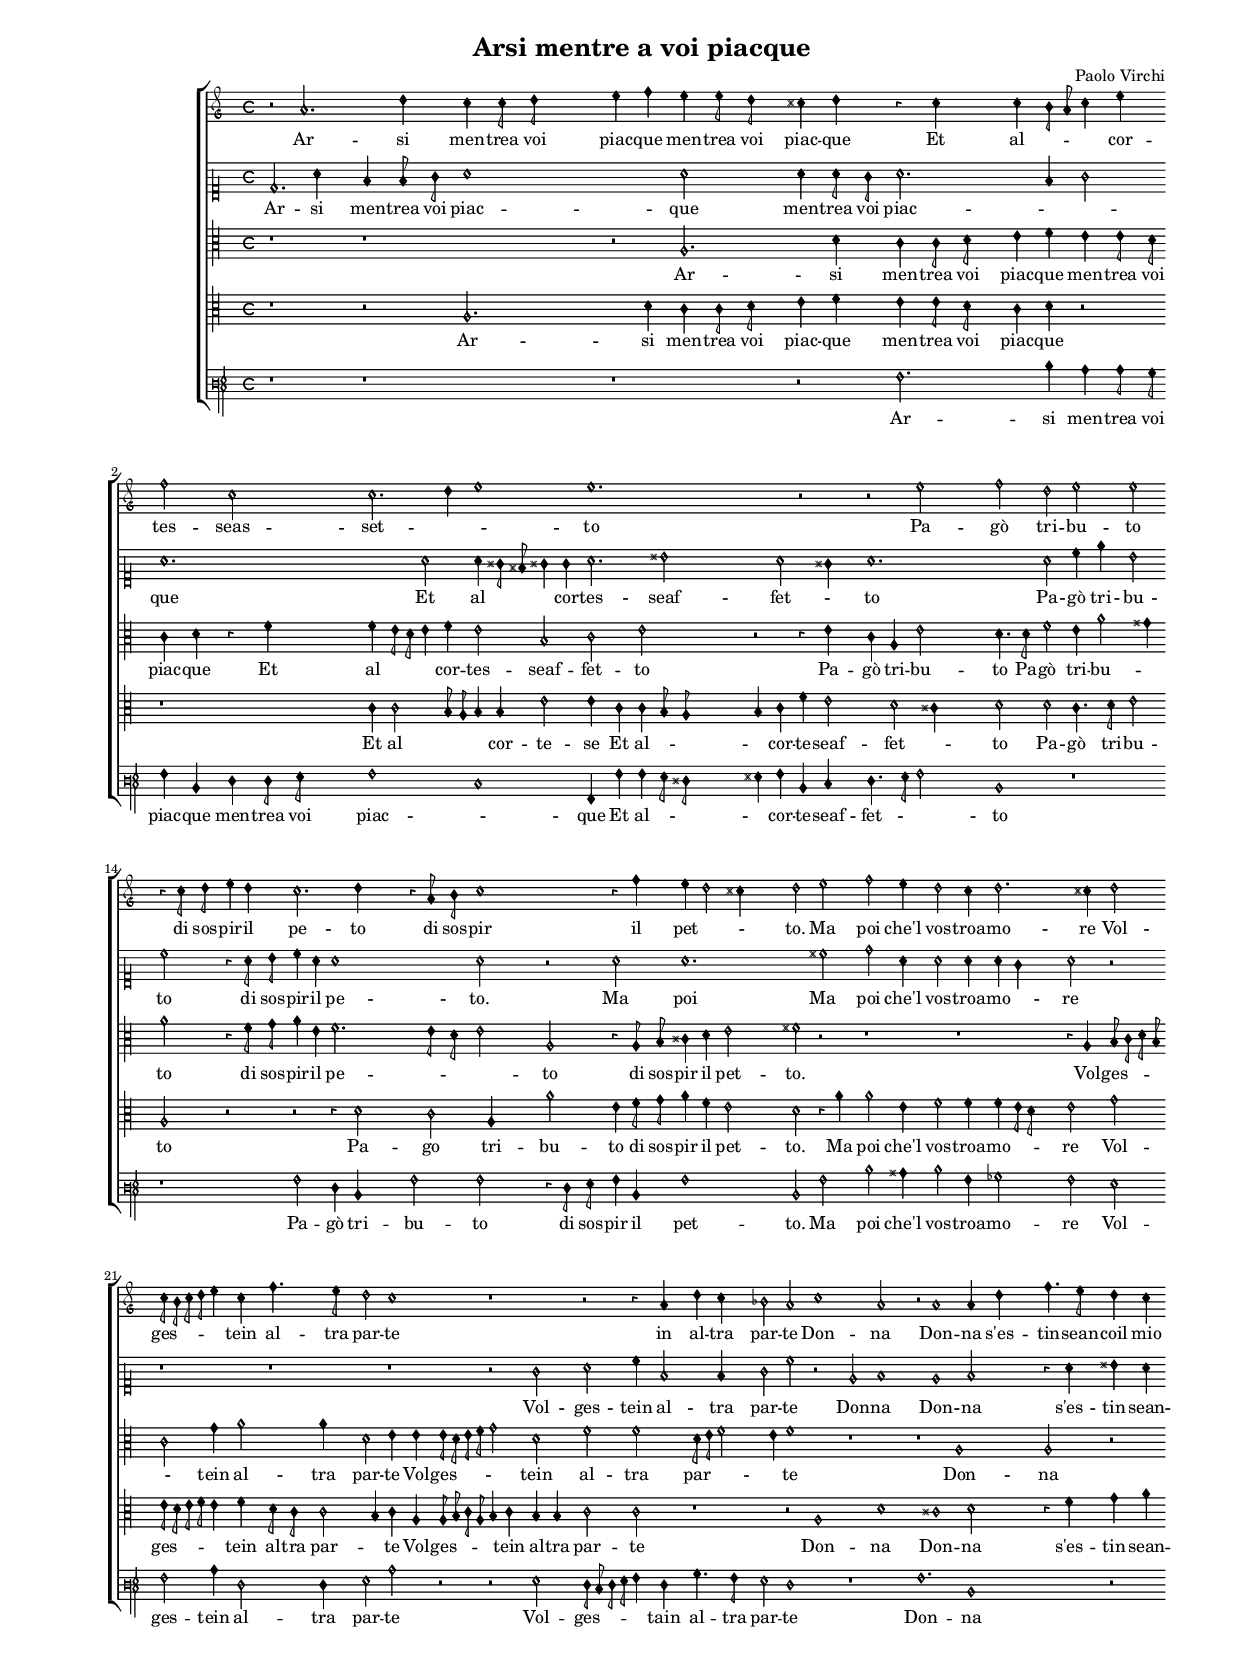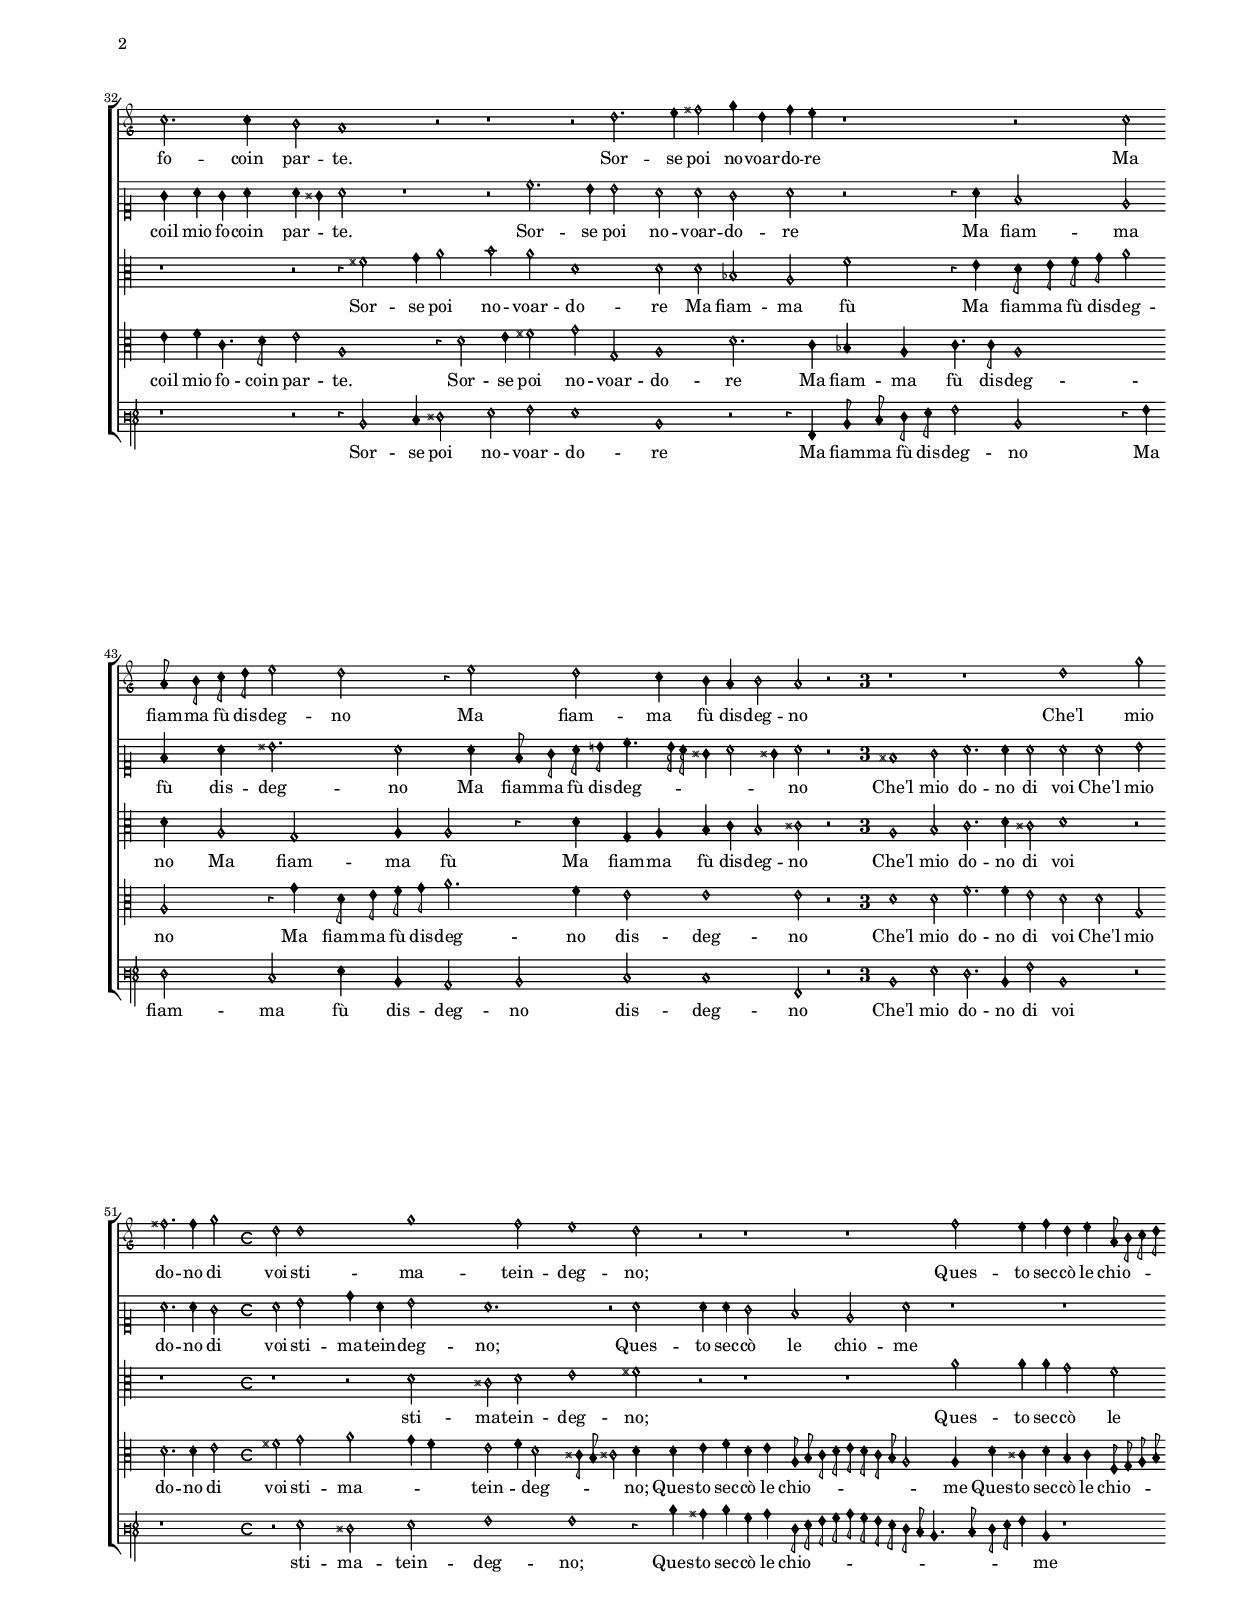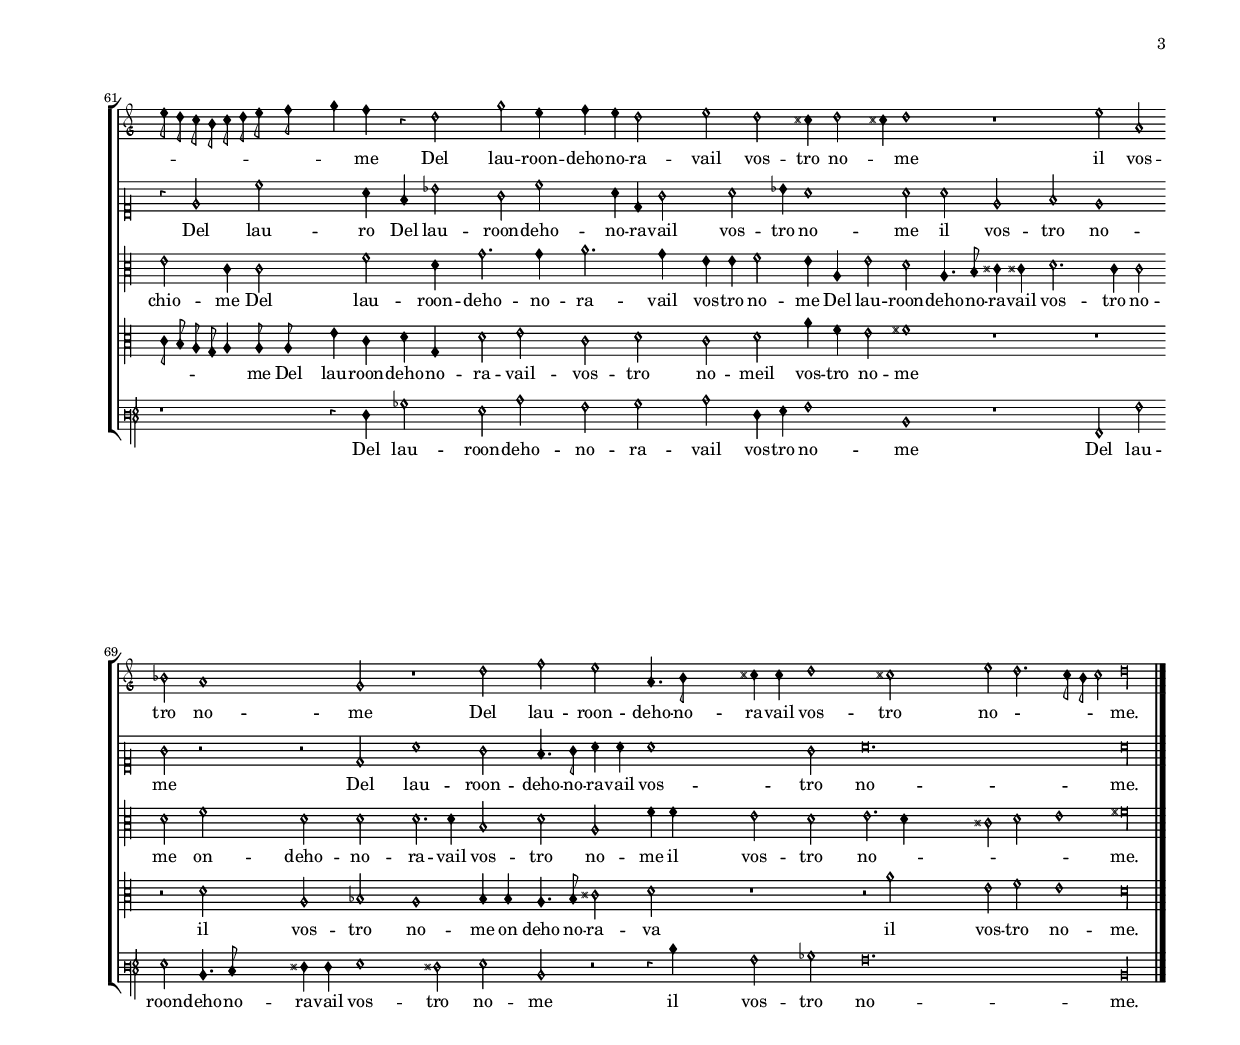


\version "2.12.0"








#(set-default-paper-size "a4")



\paper {
 top-system-spacing #'basic-distance = #10
  system-system-spacing #'basic-distance = #25
  last-bottom-spacing #'basic-distance = #10


  line-width    = 177.348\mm

  left-margin   = 19.9965\mm

  top-margin    = 12.656\mm

  bottom-margin = 12.656\mm

  %%indent = 0 \mm
 
  %%set to ##t if your score is less than one page:
 
  ragged-last-bottom = ##t

  ragged-bottom = ##f
 
  %% system-separator-markup = \slashSeparator 
  
}




\header {

    title = "Arsi mentre a voi piacque"

    composer = "Paolo Virchi"
    
}






AvoiceAA = \relative c'{

\set Score.defaultBarType = "empty"
 \override Staff.TimeSignature #'style = #'neomensural
\override Staff.Accidental #'glyph-name-alist = #alteration-mensural-glyph-name-alist
\override Stem #'flag-style = #'mensural
\override Stem #'thickness = #1.0
   \override Voice.NoteHead #'style = #'petrucci
\override Voice.Rest #'style = #'neomensural
\override Score.SpacingSpanner #'spacing-increment = #1.0 % tight spacing     
%% esto se usa para omitir el corchete   override Score.SystemStartBracket #'transparent = ##t
       \clef "petrucci-g"
   
    \key c \major 
    
 
    \time 4/4 
\autoBeamOff

\cadenzaOn
    r2 a'2.  
\cadenzaOff
      | % 1
 
\cadenzaOn
   s4 d c c8 d s2 
   \cadenzaOff
    | % 2
 
\cadenzaOn
   e4 f e e8 d  s4 
    \cadenzaOff
    | % 3

\cadenzaOn
    cis4 d r cis  s4 
    \cadenzaOff
   | % 4

    cis b8 a cis4 e      | % 5
 
\cadenzaOn
   f2 c s2 
  \cadenzaOff
        | % 6
 
\set Score.currentBarNumber = #7
   c2. d4      | % 7
 
   e1      | % 8
 
\cadenzaOn
   e1.  
    \cadenzaOff
  | % 9
 
\cadenzaOn
   s2 r  s4 
     \cadenzaOff
   | % 10
 
\cadenzaOn
   r2 e  s2 
   \cadenzaOff
    | % 11
  
  f d         | % 12
  
\set Score.currentBarNumber = #13
  e e      | % 13
 
   r4 c8 d e4 d      | % 14
  
\cadenzaOn
  c2. d4  s2 
   \cadenzaOff
    | % 15
 
\cadenzaOn
   r4 a8 b c1   
  \cadenzaOff
    | % 16
 
   s2 r4 f      | % 17
 
\cadenzaOn
   e d2 cis4  s2 
  \cadenzaOff
       | % 18

\set Score.currentBarNumber = #19
    d2 e      | % 19
 
\cadenzaOn
   f e4 d2  
   \cadenzaOff
   | % 20
 
\cadenzaOn
   s4 c d2. 
  \cadenzaOff
      | % 21
 
   s4 cis d2      | % 22
 
\cadenzaOn
   c8 b c d e4 c  s4 
   \cadenzaOff
    | % 23
  
  f4. e8 d2         | % 24
 
\set Score.currentBarNumber = #25
   c1      | % 25

    r1  | % 

\cadenzaOn
    r2 r4 a   s4 
   \cadenzaOff
    | % 27
 
   d c bes2      | % 28

\cadenzaOn
    a c1   
   \cadenzaOff
    | % 29
 
\cadenzaOn
   s2 a  s2 
  \cadenzaOff
        | % 30
  
\set Score.currentBarNumber = #31
\cadenzaOn
  r a1  
   \cadenzaOff
    | % 31
  
\cadenzaOn
  s2 a4 d  s2 
   \cadenzaOff
   | % 32
 
   f4. e8 d4 c      | % 33
 
   c2. c4      | % 34

\cadenzaOn
    b2 a1  
    \cadenzaOff
    | % 35
 
\cadenzaOn
   s2 r  s4 
   \cadenzaOff
        | % 36
 
\set Score.currentBarNumber = #37
\cadenzaOn
   r1 s4 
 \cadenzaOff
  | % 
  
\cadenzaOn
  r2 d2.  
   \cadenzaOff
     | % 38
 
   s4 e fis2      | % 39

    g4 d f e      | % 40

   r1  | % 

    r2 c         | % 42
 
\set Score.currentBarNumber = #43
\cadenzaOn
   a8 b c d e2  s4 
    \cadenzaOff
   | % 43
 
\cadenzaOn
   d2 r4 e2  
   \cadenzaOff
     | % 44
 
   s4 d2 c4      | % 45

    b a b2      | % 46
 
   a r      | % 47
 
\override Staff.TimeSignature #'style = #'single-digit
  \time 3/2
   r1 s2     | % 
\set Score.currentBarNumber = #49
   r1 s2 | % 49 

   d1 g2      | % 50
 
  fis2.  fis4 g2      | % 51
 
\cadenzaOn
 % Revert to default style:
  \revert Staff.TimeSignature #'style
\override Staff.TimeSignature #'style = #'neomensural
\time 4/4
   d2 d1   
  \cadenzaOff
    | % 52
  
\cadenzaOn
  s2 g1   
  \cadenzaOff
   | % 53

\cadenzaOn
    s2 f s2 
 \cadenzaOff
          | % 54
 
\set Score.currentBarNumber = #55
   e1      | % 55
  
  d2 r      | % 56
 
   r1  | %
\cadenzaOn
   r1 s8 
  \cadenzaOff
   | % 58
 
    f2 e4 f      | % 59
 
  d e a,8 b c d         | % 60
  
\set Score.currentBarNumber = #61
\cadenzaOn
  e d c b c d e f  s4 
   \cadenzaOff
   | % 61
  
\cadenzaOn
  g4 f r d2  
    \cadenzaOff
    | % 62

\cadenzaOn
    s4 g2 e4  s4 
    \cadenzaOff
   | % 63
 
\cadenzaOn
   f e d2 s4 
    \cadenzaOff
    | % 64

    e2 d      | % 65
 
   cis4 d2 cis!4         | % 66
 
\set Score.currentBarNumber = #67
   d1      | % 67
 
\cadenzaOn
   r1 s4 
  \cadenzaOff
    | % 
 
   e2 a,      | % 69
 
\cadenzaOn
   bes a1   
  \cadenzaOff
    | % 70
 
\cadenzaOn
   s2 g s2 
   \cadenzaOff
     | % 71
 
   r1     | % 

 \set Score.currentBarNumber = #73
   d'2 f      | % 73
 
\cadenzaOn
   e a,4. b8  s2 
   \cadenzaOff
     | % 74
 
\cadenzaOn
   cis4  cis d1  
    \cadenzaOff
    | % 75

\cadenzaOn
    s2 cis! s1 s1 
\cadenzaOff    | % 76

\cadenzaOn
   e2 d2.  
   \cadenzaOff  | % 77
 
   s4 cis8 b cis2     | % 78
 
   d\longa \bar "|." 
\override Staff.BarLine #'transparent = ##f

}% end of last bar in partorvoice

 






AvoiceBA = \relative c'{

    \override Staff.TimeSignature #'style = #'neomensural
\override Staff.Accidental #'glyph-name-alist = #alteration-mensural-glyph-name-alist
\override Stem #'flag-style = #'mensural
\override Stem #'thickness = #1.0
   \override Voice.NoteHead #'style = #'petrucci
\override Voice.Rest #'style = #'neomensural  
\override Score.SpacingSpanner #'spacing-increment = #1.0 % tight spacing     
  \clef "petrucci-c1"
    \key c \major 
    
 
    \time 4/4
\autoBeamOff

\cadenzaOn
 
    d2. a'4 s4 
\cadenzaOff
       | % 1
 
\cadenzaOn
   f f8 g a1   
 \cadenzaOff
     | % 2
 
\cadenzaOn
   s2 a  s4 
   \cadenzaOff
    | % 3
 
\cadenzaOn
   a4 a8 g a2.   
   \cadenzaOff
   | % 4
 
   s4 f g2      | % 5

\cadenzaOn
    a1.  
    \cadenzaOff
    | % 6
 
   s2 a      | % 7
 
   a4 gis8 fis gis!4  gis      | % 8
 
\cadenzaOn
   a2. bis2 s4   
  \cadenzaOff
    | % 9
 
\cadenzaOn
   s4 a2 gis4  s4 
   \cadenzaOff
    | % 10
 
\cadenzaOn
   a1.  
  \cadenzaOff
     | % 11
 
   s2 a      | % 12
  
  c4 e b2      | % 13
 
   c r4 a8 b      | % 14

\cadenzaOn
    c4 a a1  
   \cadenzaOff
    | % 15
 
\cadenzaOn
   s2 a  s2 
     \cadenzaOff
   | % 16
 
   r a      | % 17
 
\cadenzaOn
   a1. 
     \cadenzaOff
   | % 18
 
   s2 cis      | % 19
 
\cadenzaOn
   d a4 a2 
    \cadenzaOff
     | % 20
 
\cadenzaOn
   s4 a a g  s4 
   \cadenzaOff
    | % 21
 
   a2 r      | % 22
 
\cadenzaOn
   r1 s4 
  \cadenzaOff
    | % 
   r1 | % 24 
   r1 | % 25
    r2 g      | % 26
 
\cadenzaOn
   a c4 f,2  
    \cadenzaOff
    | % 27
   
 s4 f g2      | % 28
 
\cadenzaOn
   c r  s2 
     \cadenzaOff
    | % 29
 
\cadenzaOn
   e, f1   
   \cadenzaOff
   | % 30
 
\cadenzaOn
   s2 e1    
  \cadenzaOff
   | % 31
  
\cadenzaOn
  s2 f s2 
    \cadenzaOff
   | % 32
 
   r4 a bis a      | % 33
 
   g a g a      | % 34
 
\cadenzaOn
   a gis a2 s2 
    \cadenzaOff
    | % 35
 
\cadenzaOn
   r1 s4 
 \cadenzaOff
   | % 

\cadenzaOn
    r2 c2.   
  \cadenzaOff
    | % 37
 
\cadenzaOn
   s4 b b2  s4  
  \cadenzaOff
   | % 38
 
   a2 a      | % 39
 
   g a      | % 40
 
   r r4 a      | % 41
 
   f2 e      | % 42
 
\cadenzaOn
   f4 a bis2.  
  \cadenzaOff
    | % 43

\cadenzaOn
    s4 a2 a4  s4 
   \cadenzaOff
    | % 44
 
   f8 g a b c4. b16 a      | % 45
 
   gis4 a2 gis!4      | % 46
 
   a2 r      | % 47

\override Staff.TimeSignature #'style = #'single-digit
  \time 3/2
   fis1 g2       | % 48

   a2. a4 a2     | % 49
 
  a a b       | % 50
 
  a2. a4 g2        | % 51
 
\cadenzaOn
 % Revert to default style:
  \revert Staff.TimeSignature #'style
\override Staff.TimeSignature #'style = #'neomensural
\time 4/4
   a2 b s2 
 \cadenzaOff
       | % 52
 
\cadenzaOn
   d4 a b2  s2 
  \cadenzaOff
    | % 53
 
\cadenzaOn
   a1.  
   \cadenzaOff
    | % 54
 
   s2 r      | % 55
 
   a a4 a      | % 56
 
   g2 f      | % 57
 
\cadenzaOn
   e a  s8 
   \cadenzaOff
    | % 58
 
   r1  | % 
 
   r1 | % 60
\cadenzaOn
   r4 e2 c'2  
    \cadenzaOff
    | % 61

\cadenzaOn
    s4 a f bes2  
     \cadenzaOff
    | % 62

\cadenzaOn
    s4 g2 c2 
     \cadenzaOff
    | % 63

\cadenzaOn
    s4 a d, g2  
    \cadenzaOff
     | % 64
 
   s4 a2 bes!4      | % 65
 
   a1      | % 66
 
   a2 a      | % 67
 
\cadenzaOn
   e f  s4 
    \cadenzaOff
    | % 68
 
   e1      | % 69
  
\cadenzaOn
  g2 r  s2 
   \cadenzaOff
   | % 70
  
\cadenzaOn
  r d  s2 
   \cadenzaOff
    | % 71
 
   a'1      | % 72
 
   g2 f4. g8      | % 73

\cadenzaOn
    a4 a a1  
     \cadenzaOff
   | % 74
 
\cadenzaOn
   s2 g  s2 
  \cadenzaOff
    | % 75
 
 \cadenzaOn
   a\breve. 
\cadenzaOff   | % 76
 
 \cadenzaOn
   s1 s4  
\cadenzaOff   | % 77
  
  s1    | % 78
 
   a\longa  \bar "|." 
\override Staff.BarLine #'transparent = ##f
}% end of last bar in partorvoice

 






AvoiceCA = \relative c{

  \override Staff.TimeSignature #'style = #'neomensural
\override Staff.Accidental #'glyph-name-alist = #alteration-mensural-glyph-name-alist
\override Stem #'flag-style = #'mensural
\override Stem #'thickness = #1.0
   \override Voice.NoteHead #'style = #'petrucci
\override Voice.Rest #'style = #'neomensural
\override Score.SpacingSpanner #'spacing-increment = #1.0 % tight spacing     
    \clef "petrucci-c3"
  
   \key c \major 
    
 
    \time 4/4 
 
\autoBeamOff

\cadenzaOn
   r1 s4 
\cadenzaOff
   | % 
 
\cadenzaOn
   r1 s2 
\cadenzaOff
   | % 2
\cadenzaOn
   r2 a'2.  
 \cadenzaOff
    | % 3
  
 \cadenzaOn
 s4 d c c8 d  s4 
  \cadenzaOff
     | % 4
 
   e4 f e e8 d      | % 5
 
\cadenzaOn
   c4 d r f   s2 
 \cadenzaOff
   | % 6
 
   f4 e8 d e4 f      | % 7
 
   e2 b      | % 8
 
\cadenzaOn
   c e  s2 
   \cadenzaOff
    | % 9
 
\cadenzaOn
   r r4 e  s4  
   \cadenzaOff
    | % 10
 
\cadenzaOn
   c a e'2 s2 
    \cadenzaOff
   | % 11

    d4. d8 f2      | % 12
 
   e4 a2 gis4      | % 13
 
   a2 r4 f8 g      | % 14
 
\cadenzaOn
   a4 e f2. s4  
     \cadenzaOff
    | % 15
 
\cadenzaOn
   s4 e8 d e2  s2 
   \cadenzaOff
   | % 16
 
   a, r4 a8 b      | % 17
 
\cadenzaOn
   cis4 d e2  s2 
  \cadenzaOff
    | % 18
 
   fis r      | % 19
 
\cadenzaOn
   r1  s4 
 \cadenzaOff
   | % 
 
\cadenzaOn
   r1 s4 
\cadenzaOff
   | % 21
   r4 a, b8 c d b      | % 22

\cadenzaOn
    c2 g'4 a2 
   \cadenzaOff
   | % 23
 
   s4 a d,2      | % 24
 
   e4 e e8 d e f      | % 25
  
  g2 d      | % 26
 
\cadenzaOn
   f f s4 
     \cadenzaOff
   | % 27
  
  d8 e f2 e4      | % 28

\cadenzaOn
    f1  s2 
    \cadenzaOff
    | % 29
 
\cadenzaOn
   r1 s2 
   \cadenzaOff
   | % 
\cadenzaOn
   r1 s2 
 \cadenzaOff
  | % 31 
\cadenzaOn
    a,1  s2 
   \cadenzaOff
    | % 32
 
   a2 r      | % 33
 
   r1  | % 

\cadenzaOn
    r2 r4 fis'2 s4  
   \cadenzaOff
     | % 35
 
\cadenzaOn
   s4 g a2  s4 
   \cadenzaOff
     | % 36
 
\cadenzaOn
   b2 a  s4 
    \cadenzaOff
   | % 37
 
\cadenzaOn
   d,1   s4 
   \cadenzaOff
   | % 38
 
   d2 d      | % 39
 
   bes a      | % 40
 
   f' r4 e      | % 41

    d8 e f g a2      | % 42

\cadenzaOn
    d,4 a2 g2 
    \cadenzaOff
    | % 43

\cadenzaOn
    s4 a a2  s4 
    \cadenzaOff
    | % 44
 
   r4 d g, a      | % 45
  
  b c b2      | % 46
 
   cis r      | % 47
  
\override Staff.TimeSignature #'style = #'single-digit
  \time 3/2
 a1 b2      | % 48

   c2. d4 cis2      | % 49
  
  d1 r2      | % 50
 
   r1 s2  | % 
\cadenzaOn
 % Revert to default style:
  \revert Staff.TimeSignature #'style
\override Staff.TimeSignature #'style = #'neomensural
\time 4/4
   r1 s2 
  \cadenzaOff
   | % 52
\cadenzaOn
   r2 d   s2 
    \cadenzaOff
   | % 53
  
\cadenzaOn
  cis d  s2 
    \cadenzaOff
    | % 54
  
  e1      | % 55
 
  fis2 r      | % 56
  
  r1  | % 

\cadenzaOn
  r1 s8 
  \cadenzaOff
   | % 58 
   a2 a4 a      | % 59
  
  g2 f      | % 60
 
\cadenzaOn
   e c4 c2  
  \cadenzaOff
    | % 61
 
\cadenzaOn
   s4 f2 d4  s4 
   \cadenzaOff
    | % 62
 
\cadenzaOn
   g2. g4  s4 
   \cadenzaOff
    | % 63
 
\cadenzaOn
   a2. g4  s4 
    \cadenzaOff
    | % 64
 
   e e f2      | % 65
 
   e4 a, e'2      | % 66
 
   d a4. b8      | % 67
 
\cadenzaOn
   cis4 cis! d2.  
    \cadenzaOff
    | % 68
 
   s4  cis cis2      | % 69
 
\cadenzaOn
   d f   s2 
   \cadenzaOff
    | % 70
 
\cadenzaOn
   d d  s2 
   \cadenzaOff
    | % 71
 
   d2. d4      | % 72
 
   b2 d      | % 73
 
\cadenzaOn
   a f'4 f  s2 
   \cadenzaOff
    | % 74
 
\cadenzaOn
   e2 d   s2 
   \cadenzaOff
    | % 75

\cadenzaOn
    e2. d4   s1  s1  
 \cadenzaOff   | % 76

\cadenzaOn
   cis2 d s4  
   \cadenzaOff| % 77
 
   e1     | % 78
 
   fis\longa  \bar "|." 
\override Staff.BarLine #'transparent = ##f
}% end of last bar in partorvoice

 






AvoiceDA = \relative c{

  \override Staff.TimeSignature #'style = #'neomensural
\override Staff.Accidental #'glyph-name-alist = #alteration-mensural-glyph-name-alist
\override Stem #'flag-style = #'mensural
\override Stem #'thickness = #1.0
   \override Voice.NoteHead #'style = #'petrucci
\override Voice.Rest #'style = #'neomensural
\override Score.SpacingSpanner #'spacing-increment = #1.0 % tight spacing     
    \clef "petrucci-c3"

    \key c \major 
    
 
    \time 4/4 
\autoBeamOff

\cadenzaOn
    r1 s4 
\cadenzaOff
   | % 

\cadenzaOn
    r2 a'2. s4  
  \cadenzaOff
    | % 2

 \cadenzaOn
   s4 d c c8 d s4 
   \cadenzaOff
     | % 3

\cadenzaOn
    e4 f e e8 d   s4 
  \cadenzaOff
    | % 4
  
  c4 d r2      | % 5
  
\cadenzaOn
  r1 s2 
  \cadenzaOff
   | % 
 
   c4 c2 b8 a      | % 7
 
   b4 b e2      | % 8
 
\cadenzaOn
   e4 c c b8 a  s2 
    \cadenzaOff
   | % 9
 
\cadenzaOn
   b4 c f e2  
   \cadenzaOff
    | % 10
 
\cadenzaOn
   s4 d2 cis4   s2 
  \cadenzaOff
   | % 11
 
   d2 d      | % 12
 
   c4. d8 e2      | % 13
 
   a, r      | % 14
 
\cadenzaOn
   r r4 d2 s4  
   \cadenzaOff
   | % 15
 
\cadenzaOn
   s4 c2 a4  s2 
   \cadenzaOff
   | % 16
  
  a'2 e4 f8 g      | % 17
 
\cadenzaOn
   a4 f e2  s2 
   \cadenzaOff
    | % 18
 
   d r4 a'      | % 19
 
\cadenzaOn
   a2 e4 f2  
   \cadenzaOff
     | % 20
 
\cadenzaOn
   s4 f f e8 d  s4 
    \cadenzaOff
    | % 21
 
   e2 g      | % 22
  
\cadenzaOn
  e8 d e f e4 f   s4 
    \cadenzaOff
    | % 23

    d8 c c2 b4      | % 24
 
   c a a8 b c a      | % 25
 
   b4 c b b      | % 26
 
\cadenzaOn
   c2 c  s4 
   \cadenzaOff
    | % 27
 
   r1  | % 
 
\cadenzaOn
   r2 a1  
   \cadenzaOff
     | % 29
 
\cadenzaOn
   s2 d1  
   \cadenzaOff
   | % 30
 
\cadenzaOn
   s2 cis1 
     \cadenzaOff
   | % 31
 
\cadenzaOn
   s2 d s2 
   \cadenzaOff
     | % 32

    r4 f g a      | % 33
 
   e f c4. d8      | % 34
 
\cadenzaOn
   e2 a,1  
   \cadenzaOff
    | % 35
 
\cadenzaOn
   s2 r4 d2   
  \cadenzaOff
    | % 36
 
\cadenzaOn
   s4 e fis2   s4  
   \cadenzaOff
    | % 37
 
\cadenzaOn
   g2 g, s4 
   \cadenzaOff
     | % 38
 
   a1      | % 39
 
   d2. c4      | % 40
  
  bes a c4. c8      | % 41
 
   a1      | % 42
 
\cadenzaOn
   a2 r4 g' s4 
    \cadenzaOff
     | % 43

\cadenzaOn
    d8 e f g a2.  
  \cadenzaOff
     | % 44
 
   s4 f e2      | % 45
 
   e1      | % 46

    e2 r      | % 47
 
\override Staff.TimeSignature #'style = #'single-digit
  \time 3/2
 d1 d2       | % 48

   f2. f4 e2      | % 49
 
  d d g,     | % 50
 
  d'2. d4 e2       | % 51

\cadenzaOn
 % Revert to default style:
  \revert Staff.TimeSignature #'style
\override Staff.TimeSignature #'style = #'neomensural
\time 4/4
    fis2 g  s2 
  \cadenzaOff
    | % 52
  
\cadenzaOn
  a g4 fis   s2 
  \cadenzaOff
   | % 53
  
\cadenzaOn
  e2 fis4 d2 s4  
  \cadenzaOff
     | % 54
  
  s4 cis8 b cis!2      | % 55
 
   d4 d e f      | % 56
 
   d e a,8 b c d      | % 57
 
\cadenzaOn
   e d c b a2 s8 
   \cadenzaOff
    | % 58
 
   a4 d cis d      | % 59
 
   b c f,8 g a b      | % 60
 
\cadenzaOn
   c b a g a4 a8 a  s4 
     \cadenzaOff
   | % 61
 
\cadenzaOn
   e'4 c d g, s4 
       \cadenzaOff
   | % 62
 
\cadenzaOn
   d'2 e  s4  
   \cadenzaOff
  | % 63
  
\cadenzaOn
  c2 d   s4  
  \cadenzaOff
  | % 64
 
   c2 d      | % 65
  
  a'4 f e2      | % 66
  
  fis1      | % 67
 
\cadenzaOn
   r1 s4 
 \cadenzaOff
  | % 
   r1 | % 69
\cadenzaOn
    r2 d  s2 
   \cadenzaOff
  | % 70
 
\cadenzaOn
   a bes   s2 
    \cadenzaOff
  | % 71
 
   a1      | % 72
 
   b4 b a4. b8      | % 73
\cadenzaOn
    cis2 d  s2 
    \cadenzaOff
    | % 74
 
\cadenzaOn
   r1  s2 
 \cadenzaOff
   | % 

\cadenzaOn
    r2 a'  s1 s1  
   \cadenzaOff | % 76

\cadenzaOn
   e2 f   s4  
 \cadenzaOff  | % 77
 
   e1     | % 78
 
   d\longa  \bar "|." 
\override Staff.BarLine #'transparent = ##f
}% end of last bar in partorvoice

 






AvoiceEA = \relative c{

      \override Staff.TimeSignature #'style = #'neomensural
\override Staff.Accidental #'glyph-name-alist = #alteration-mensural-glyph-name-alist
\override Stem #'flag-style = #'mensural
\override Stem #'thickness = #1.0
   \override Voice.NoteHead #'style = #'petrucci
\override Voice.Rest #'style = #'neomensural
\override Score.SpacingSpanner #'spacing-increment = #1.0 % tight spacing 
      \clef "petrucci-f3" 
    \key c \major 
    
 
    \time 4/4 
\autoBeamOff


\cadenzaOn
    r1 s4 
\cadenzaOff
   | % 

\cadenzaOn
    r1 s2 
\cadenzaOff
  | % 2 
\cadenzaOn
    r1 s4 
\cadenzaOff
  | % 3
\cadenzaOn
    r2 a'2.  
  \cadenzaOff
   | % 4
  
  s4 d c c8 b      | % 5
  
\cadenzaOn
  a4 d, f f8 g  s2 
   \cadenzaOff
   | % 6

      a1  | % 7 
 e      | % 8
  
\cadenzaOn
  a,4 a' a g8 fis  s2 
    \cadenzaOff
    | % 9
 
\cadenzaOn
   gis4 a d, e s4 
     \cadenzaOff
    | % 10
 
\cadenzaOn
   fis4. gis8 a2  s2 
     \cadenzaOff
     | % 11
  
  d,1      | % 12
  
  r1  | % 

  r1 | % 14 
\cadenzaOn
   a'2 f4 d  s2 
   \cadenzaOff
    | % 15
 
\cadenzaOn
   a'2 a   s2 
   \cadenzaOff
    | % 16
 
   r4 f8 g a4 d,      | % 17
 
\cadenzaOn
   a'1  s2 
  \cadenzaOff
    | % 18
  
  d,2 a'      | % 19
  
\cadenzaOn
  d cis4 d2  
  \cadenzaOff
     | % 20
 
\cadenzaOn
   s4 a bes2  s4 
  \cadenzaOff
    | % 21
 
   a2 g      | % 22
  
\cadenzaOn
  a c4 f,2  
   \cadenzaOff
      | % 23

    s4 f g2      | % 24
 
   c r      | % 25
 
   r g      | % 26
 
\cadenzaOn
   f8 e f g a4 f s4 
   \cadenzaOff
      | % 27

    b4. a8 g2      | % 28

\cadenzaOn
    f1  s2 
    \cadenzaOff
    | % 29
 
\cadenzaOn
   r1 s2 
  \cadenzaOff
   | % 

\cadenzaOn
    a1.   
 \cadenzaOff
    | % 31
 
\cadenzaOn
   s2 d,1   
 \cadenzaOff
      | % 32
  
  s2 r      | % 33
 
   r1  | % 
  
\cadenzaOn
  r2 r4 d2 s4  
   \cadenzaOff
     | % 35
 
\cadenzaOn
   s4 e fis2  s4 
   \cadenzaOff
     | % 36
 
\cadenzaOn
   g2 a  s4 
   \cadenzaOff
     | % 37
 
\cadenzaOn
   g1   s4 
    \cadenzaOff
  | % 38
  
  d1      | % 39
 
   r2 r4 a      | % 40
 
   d8 e f g a2      | % 41
 
   d, r4 a'      | % 42
 
\cadenzaOn
   f2 e   s4 
    \cadenzaOff
  | % 43
 
\cadenzaOn
   g4 d c2   s4 
  \cadenzaOff
   | % 44
 
   d2 e      | % 45
 
   e1      | % 46
  
  a,2 r      | % 47
 
\override Staff.TimeSignature #'style = #'single-digit
  \time 3/2
   d1 g2      | % 48
 
  f2. d4 a'2       | % 49
 
  d,1 r2      | % 50
 
   r1 s2 | % 

\cadenzaOn
 % Revert to default style:
  \revert Staff.TimeSignature #'style
\override Staff.TimeSignature #'style = #'neomensural
\time 4/4
    r2 g  s2 
   \cadenzaOff
   | % 52
 
\cadenzaOn
   fis g   s2 
   \cadenzaOff
    | % 53
 
\cadenzaOn
   a1   s2  
  \cadenzaOff
    | % 54
  
  a1      | % 55
  
  r4 d cis d      | % 56
 
   b c f,8 g a b      | % 57
  
\cadenzaOn
  c b a g f e d4.   
  \cadenzaOff
    | % 58
 
   s8 e f g a4 d,      | % 59
 
   r1  | % 

\cadenzaOn
   r1 s4 
 \cadenzaOff
  | % 61
\cadenzaOn
    r4 f bes2  s4 
   \cadenzaOff
  | % 62
 
\cadenzaOn
   g2 c  s4  
   \cadenzaOff
  | % 63
 
\cadenzaOn
   a2 bes  s4  
   \cadenzaOff
  | % 64
 
   c2 f,4 g      | % 65
 
   a1      | % 66
 
   d,      | % 67
  
\cadenzaOn
  r1 s4 
 \cadenzaOff
  | % 
 
   a2 a'      | % 69
 
\cadenzaOn
   g d4. e8   s2 
  \cadenzaOff
   | % 70
 
\cadenzaOn
   fis4  fis g1  
\cadenzaOff
     | % 71

    s2 fis!      | % 72
 
   g d      | % 73
 
\cadenzaOn
   r r4 d'   s2 
 \cadenzaOff
   | % 74
  
\cadenzaOn
  a2 bes  s2 
  \cadenzaOff
     | % 75
 
 \cadenzaOn
   a\breve.   
   \cadenzaOff| % 76
 
 \cadenzaOn
   s1 s4  
   \cadenzaOff  | % 77
  
  s1    | % 78
 
   d,\longa  \bar "|." 
\override Staff.BarLine #'transparent = ##f
}% end of last bar in partorvoice






      ApartAverseA = \lyricmode { 

\set stanza = \skip4 Ar -- si men -- trea voi piac --
  que men -- trea voi piac -- que Et al -- \skip4 \skip4 \skip4 cor -- tes --
  seas -- set -- \skip4 \skip4  to     Pa --  gò  tri -- bu -- to di sos --
  pir -- il pe -- to di sos --  pir     il pet -- \skip4 \skip4 to. Ma poi
   che'l  vos -- troa -- mo -- re Vol -- ges -- \skip4 \skip4 \skip4 \skip4 tein al -- tra
  par -- te in al -- tra par -- te Don -- na Don -- na  s'es  -- tin
  -- sean -- coil mio fo -- coin par --  te.     Sor -- se poi no --
  voar -- do -- re Ma fiam -- ma  fù  dis -- deg -- no  Ma     fiam -- ma  fù  dis
  -- deg -- no  Che'l  mio do -- no di voi -- sti -- ma -- tein -- deg
  -- no; Ques -- to sec --  cò  le chio -- \skip4 \skip4 \skip4 \skip4 \skip4 \skip4 \skip4 \skip4 \skip4 \skip4 \skip4 \skip4 me  Del
        lau -- roon -- deho -- no -- ra -- vail vos -- tro no -- \skip4
  me il vos -- tro no -- me Del lau -- roon -- deho -- no -- ra --
  vail vos -- tro no -- \skip4 \skip4 \skip4 \skip4  me. 
}
      


ApartBverseA = \lyricmode { 
\set stanza = \skip4 Ar -- si men -- trea voi piac --
  que men -- trea voi piac -- \skip4 \skip4  que     Et  al     \skip4 \skip4 \skip4 
  cor -- tes -- seaf -- fet -- \skip4  to     Pa --  gò  tri -- bu
  -- to di sos -- pir -- il pe -- to. Ma  poi     Ma poi  che'l  vos -- troa
  -- mo -- \skip4 re Vol -- ges -- tein al -- tra par -- te Don --  na
        Don -- na  s'es  -- tin -- sean -- coil mio fo -- coin par --
  \skip4 te. Sor -- se poi no -- voar -- do -- re Ma fiam -- ma  fù 
  dis -- deg -- no Ma fiam -- ma  fù  dis -- deg -- \skip4 \skip4 \skip4 \skip4 \skip4 no
   Che'l  mio do -- no di voi  Che'l  mio do -- no di voi -- sti -- ma
  -- tein -- deg --  no;     Ques -- to sec --  cò  le chio -- me Del
  lau -- ro Del lau -- roon -- deho -- no -- ra --  vail     vos --
  tro no -- me il vos -- tro no -- me Del lau -- roon -- deho -- no --
  ra -- vail vos -- tro no --  me. 
}
      


ApartCverseA = \lyricmode { 
\set stanza = \skip4 Ar -- si men -- trea voi piac --
  que men -- trea voi piac -- que Et  al     \skip4 \skip4 \skip4  cor -- tes -- seaf
  -- fet -- to Pa --  gò  tri -- bu -- to Pa --  gò  tri -- bu --
  \skip4 to di sos -- pir -- il pe -- \skip4 \skip4 \skip4 to di sos -- pir il pet -- to.
  Vol -- ges -- \skip4 \skip4 \skip4 \skip4 tein al -- tra par -- te Vol -- ges -- \skip4 \skip4 \skip4 \skip4 
  tein al -- tra par -- \skip4 \skip4 \skip4 te Don -- na Sor -- se poi no --
  voar -- do -- re Ma fiam -- ma  fù  Ma fiam -- ma  fù  dis -- deg -- no Ma fiam --
  ma  fù  Ma fiam -- ma  fù  dis -- deg -- no  Che'l  mio do -- no di
  voi sti -- ma -- tein -- deg -- no; Ques -- to sec --  cò  le chio --
  me  Del     lau -- roon -- deho -- no -- ra -- vail vos -- tro no
  -- me Del lau -- roon -- deho -- no -- ra -- vail vos -- tro no --
  me on -- deho -- no -- ra -- vail vos -- tro no -- me il vos -- tro
  no -- \skip4 \skip4 \skip4 \skip4  me. 
}
      


ApartDverseA = \lyricmode { 
\set stanza = \skip4 Ar -- si men -- trea voi piac --
  que men -- trea voi piac -- que Et  al     \skip4 \skip4 \skip4 cor -- te -- se Et
  al -- \skip4 \skip4 \skip4 cor -- te -- seaf -- fet -- \skip4 to Pa --  gò 
  tri -- bu -- to Pa -- go tri -- bu -- to di sos -- pir il pet -- to. Ma poi
   che'l  vos -- troa -- mo -- \skip4 \skip4 re Vol -- ges -- \skip4 \skip4 \skip4 \skip4  tein al
  -- tra par -- \skip4 te Vol -- ges -- \skip4 \skip4 \skip4 \skip4  tein al -- tra par -- te
  Don --  na     Don -- na  s'es  -- tin -- sean -- coil mio fo --
  coin par --  te.     Sor -- se poi no -- voar -- do -- re Ma fiam --
  ma  fù  dis -- deg -- no Ma fiam -- ma  fù  dis -- deg -- no dis -- deg -- no
   Che'l  mio do -- no di voi  Che'l  mio do -- no di voi -- sti -- ma
  -- \skip4 \skip4 tein -- \skip4 deg -- \skip4 \skip4 \skip4  no; Ques -- to
  sec --  cò  le chio -- \skip4 \skip4 \skip4 \skip4 \skip4 \skip4 \skip4 \skip4  me Ques -- to sec --  cò  le
  chio -- \skip4 \skip4 \skip4 \skip4 \skip4 \skip4 \skip4 \skip4 me Del lau -- roon -- deho -- no -- ra -- vail --
  vos -- tro no -- meil vos -- tro no -- me il vos -- tro no -- me on
  deho no -- ra -- va il vos -- tro no --  me. 
}
      


ApartEverseA = \lyricmode { 
\set stanza = \skip4 Ar -- si men -- trea voi piac --
  que men -- trea voi piac -- \skip4 que Et al -- \skip4 \skip4 \skip4 cor -- te
  -- seaf -- fet -- \skip4 \skip4 to Pa --  gò  tri -- bu -- to di sos -- pir
  il pet -- to. Ma poi  che'l  vos -- troa -- mo -- re Vol -- ges --
  tein al -- tra par -- te Vol -- ges -- \skip4 \skip4 \skip4 \skip4 tain al -- tra par --
  te Don --  na     Sor -- se poi no -- voar -- do -- re Ma fiam -- ma  fù  dis --
  deg -- no Ma fiam -- ma  fù  dis -- deg -- no dis -- deg -- no
   Che'l  mio do -- no di voi sti -- ma -- tein -- deg -- no; Ques --
  to sec --  cò  le chio -- \skip4 \skip4 \skip4 \skip4 \skip4 \skip4 \skip4 \skip4 \skip4 \skip4 \skip4 \skip4 \skip4 \skip4 me Del lau --
  roon -- deho -- no -- ra -- vail vos -- tro no -- me Del lau -- roon
  -- deho -- no -- ra -- vail vos -- tro no -- me il vos -- tro no --
   me. 
}






\score {
 
    << 

        \context StaffGroup = G<<
 
            \context Staff = ApartA << 

                \context Voice = AvoiceAA \AvoiceAA

            >>

              \context Lyrics = ApartAverseA\lyricsto AvoiceAA  \ApartAverseA


            \context Staff = ApartB <<
 
                \context Voice = AvoiceBA \AvoiceBA

            >>


			   \context Lyrics = ApartBverseA\lyricsto AvoiceBA  \ApartBverseA

            \context Staff = ApartC <<
 
                \context Voice = AvoiceCA \AvoiceCA

            >>

			

			     \context Lyrics = ApartCverseA\lyricsto AvoiceCA  \ApartCverseA
 
 
           \context Staff = ApartD <<
 
                \context Voice = AvoiceDA \AvoiceDA
 
           >>


		        \context Lyrics = ApartDverseA\lyricsto AvoiceDA  \ApartDverseA

		   
            \context Staff = ApartE <<
 
                \context Voice = AvoiceEA \AvoiceEA

            >>


			    \context Lyrics = ApartEverseA\lyricsto AvoiceEA  \ApartEverseA


        >> %end of StaffGroupG





      \set Score.skipBars = ##t

           \set Score.markFormatter = #format-mark-box-letters %%boxed rehearsal-marks

       \override Score.TimeSignature #'style = #'() %%makes timesigs always numerical

      %% remove previous line to get cut-time/alla breve or common time
 
      \set Score.pedalSustainStyle = #'mixed 

       %% make spanners comprise the note it end on, so that there is no doubt that this note is included.

       \override Score.TrillSpanner #'(bound-details right padding) = #-2

      \override Score.TextSpanner #'(bound-details right padding) = #-1
 
     %% Lilypond's normal textspanners are too weak:
  
      \override Score.TextSpanner #'dash-period = #1
 
     \override Score.TextSpanner #'dash-fraction = #0.5
 
     %% lilypond chordname font, like mscore jazzfont, is both far too big and extremely ugly (olagunde@start.no):

      \override Score.ChordName #'font-family = #'roman 

      \override Score.ChordName #'font-size =#0 

      %% In my experience the normal thing in printed scores is maj7 and not the triangle. (olagunde):

      \set Score.majorSevenSymbol = \markup {maj7}

  >>

  

%% Boosey and Hawkes, and Peters, have barlines spanning all staff-groups in a score,

  %% Eulenburg and Philharmonia, like Lilypond, have no barlines between staffgroups.

  %% If you want the Eulenburg/Lilypond style, comment out the following line:
  

\layout {\context {\Score \override BarLine #'transparent = ##t}}

}%% end of score-block

 

#(set-global-staff-size 14)
